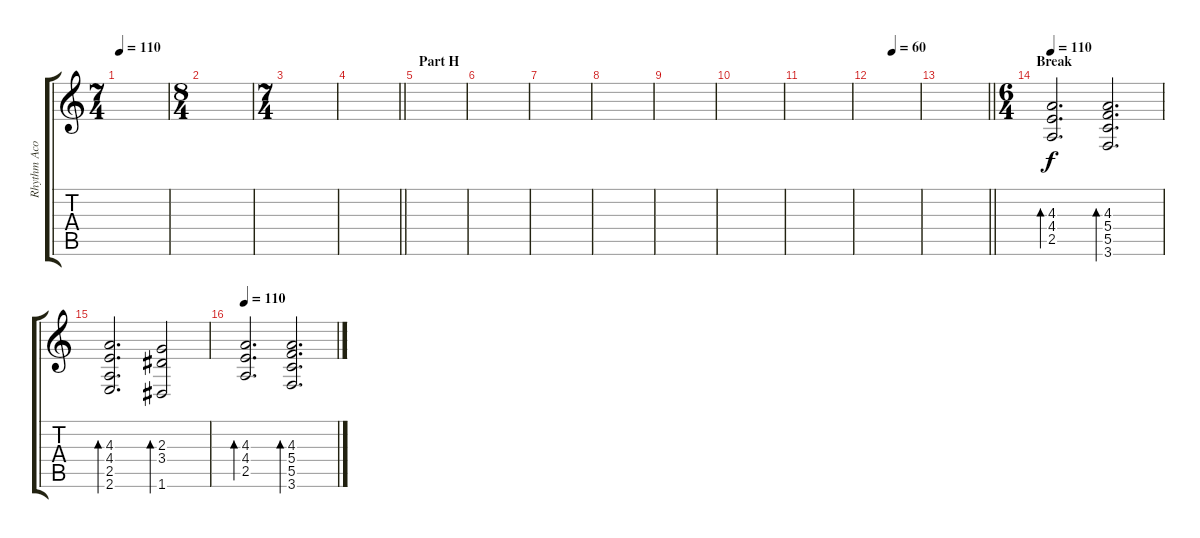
\track ("Rhythm Acoustic" "Rhythm Aco") {instrument acousticguitarsteel}
\staff {score tabs}
\tuning (D4 A3 F3 C3 G2 D2) {hide}
\ts (7 4)
\tempo 110
\clef g2
\ks c
|
\ts (8 4)
|
\ts (7 4)
|
\barLineRight lightlight
|
\section ("" "Part H")
|
|
|
|
|
|
|
\tempo (60 0.42857142857142855)
|
\barLineRight lightlight
|
\ts (6 4)
\section ("" "Break")
\tempo 110
(4.3 4.4 2.5).2{d bd 480} (4.3 5.4 5.5 3.6).2{d bd 480} |
(4.3 4.4 2.5 2.6).2{d bd 480} (2.3 3.4 1.6).2{bd 480} |
\tempo 110
(4.3 4.4 2.5).2{d bd 480} (4.3 5.4 5.5 3.6).2{d bd 480}
